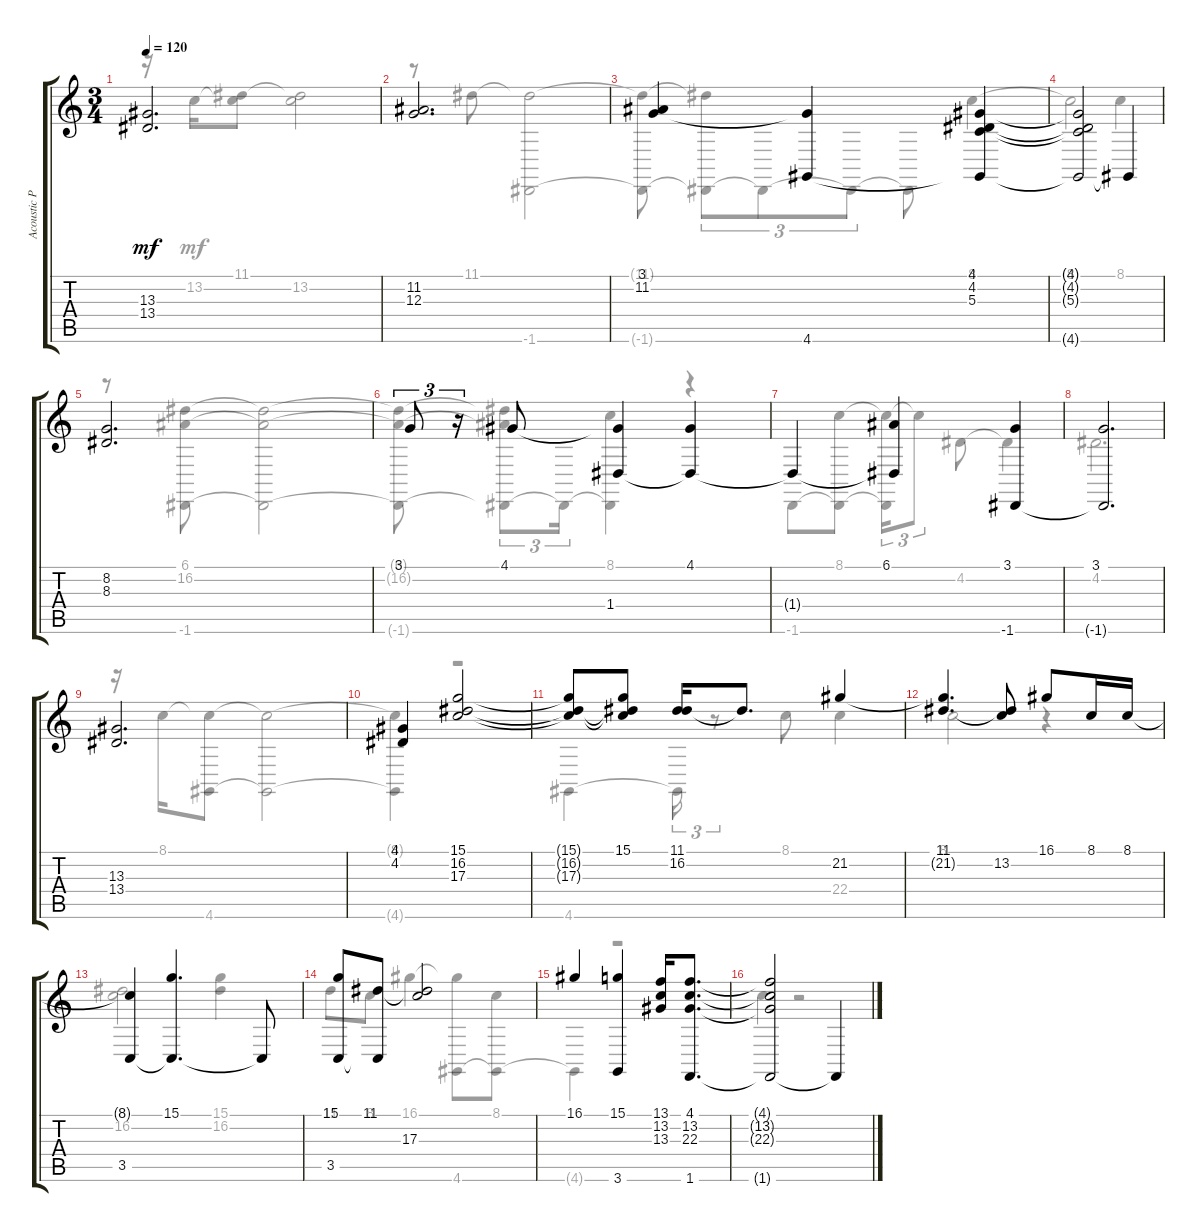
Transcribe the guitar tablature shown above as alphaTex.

\track ("Acoustic Piano" "Acoustic P") {instrument acousticgrandpiano}
\staff {score tabs}
\tuning (E4 B3 G3 D3 A2 E2) {hide}
\voice
\ts (3 4)
\tempo 120
\clef g2
\ks aminor
(13.3 13.4).2{d dy mf} |
(11.2 12.3).2{d} |
(3.1 11.2).4 (3.1{t} 4.6).4 (4.1 4.2 5.3 4.6{t}).4 |
(4.1{t} 4.2{t} 5.3{t} 4.6{t}).2 4.6{t}.4 |
(8.2 8.3).2{d} |
3.1.8{tu (3 2)} r.16{tu (3 2)} 4.1.8 (4.1{t} 1.4).4 (4.1 1.4{t}).4 |
1.4{t}.4 (6.1 1.4{t}).4 (3.1 -1.6).4 |
(3.1 -1.6{t}).2{d} |
(13.3 13.4).2{d} |
(4.1 4.2).4 (15.1 16.2 17.3).2 |
(15.1{t} 16.2{t} 17.3{t}).8 (15.1 16.2{t} 17.3{t}).8 (11.1 16.2).16 16.2{t}.8{d} 21.2.4 |
(11.1 21.2{t}).4{d} (11.1{t} 13.2).8 16.1.8 8.1.16 8.1.16 |
(8.1{t} 3.5).4 (15.1 3.5{t}).4{d} 3.5{t}.8 |
(15.1 3.5).8 (11.1 3.5{t}).8 (11.1{t} 17.3).2 |
16.1.4 (15.1 3.6).4 (13.1 13.2 13.3).16 (4.1 13.2 22.3 1.6).8{d} |
(4.1{t} 13.2{t} 22.3{t} 1.6{t}).2 1.6{t}.4
\voice
\clef g2
\ottava regular
\simile none
\ks aminor
r.16{dy mf} 13.2.16 (11.1 13.2{t}).8 (11.1{t} 13.2).2 |
r.8 11.1.8 (11.1{t} -1.6).2 |
(11.1{t} -1.6{t}).8 (11.1{t} -1.6{t}).8{tu (3 2)} -1.6{t}.8{tu (3 2)} -1.6{t}.8{tu (3 2)} -1.6{t}.8 8.1.4 |
8.1{t}.2 8.1.4 |
r.8 (6.1 16.2 -1.6).8 (6.1{t} 16.2{t} -1.6{t}).2 |
(6.1{t} 16.2{t} -1.6{t}).8 (6.1{t} 16.2{t} -1.6{t}).8{tu (3 2)} -1.6{t}.16{tu (3 2)} (8.1 -1.6{t}).4 r.4 |
-1.6.8 (8.1 -1.6{t}).8 (8.1{t} -1.6{t}).16{tu (3 2)} 8.1{t}.8{tu (3 2)} 4.2.8 4.2{t}.4 |
4.2.2{d} |
r.16 8.1.16 (8.1{t} 4.6).8 (8.1{t} 4.6{t}).2 |
(8.1{t} 4.6{t}).4 r.2 |
4.6.4 4.6{t}.16{tu (3 2)} r.8{tu (3 2)} 8.1.8 22.4.4 |
8.1.2 r.4 |
(8.1 16.2).2 (15.1 16.2).4 |
11.1.8 8.1.8 16.1.4 (16.1{t} 4.6).8 (8.1 4.6{t}).8 |
4.6{t}.4 r.2 |
13.2.4 r.2
